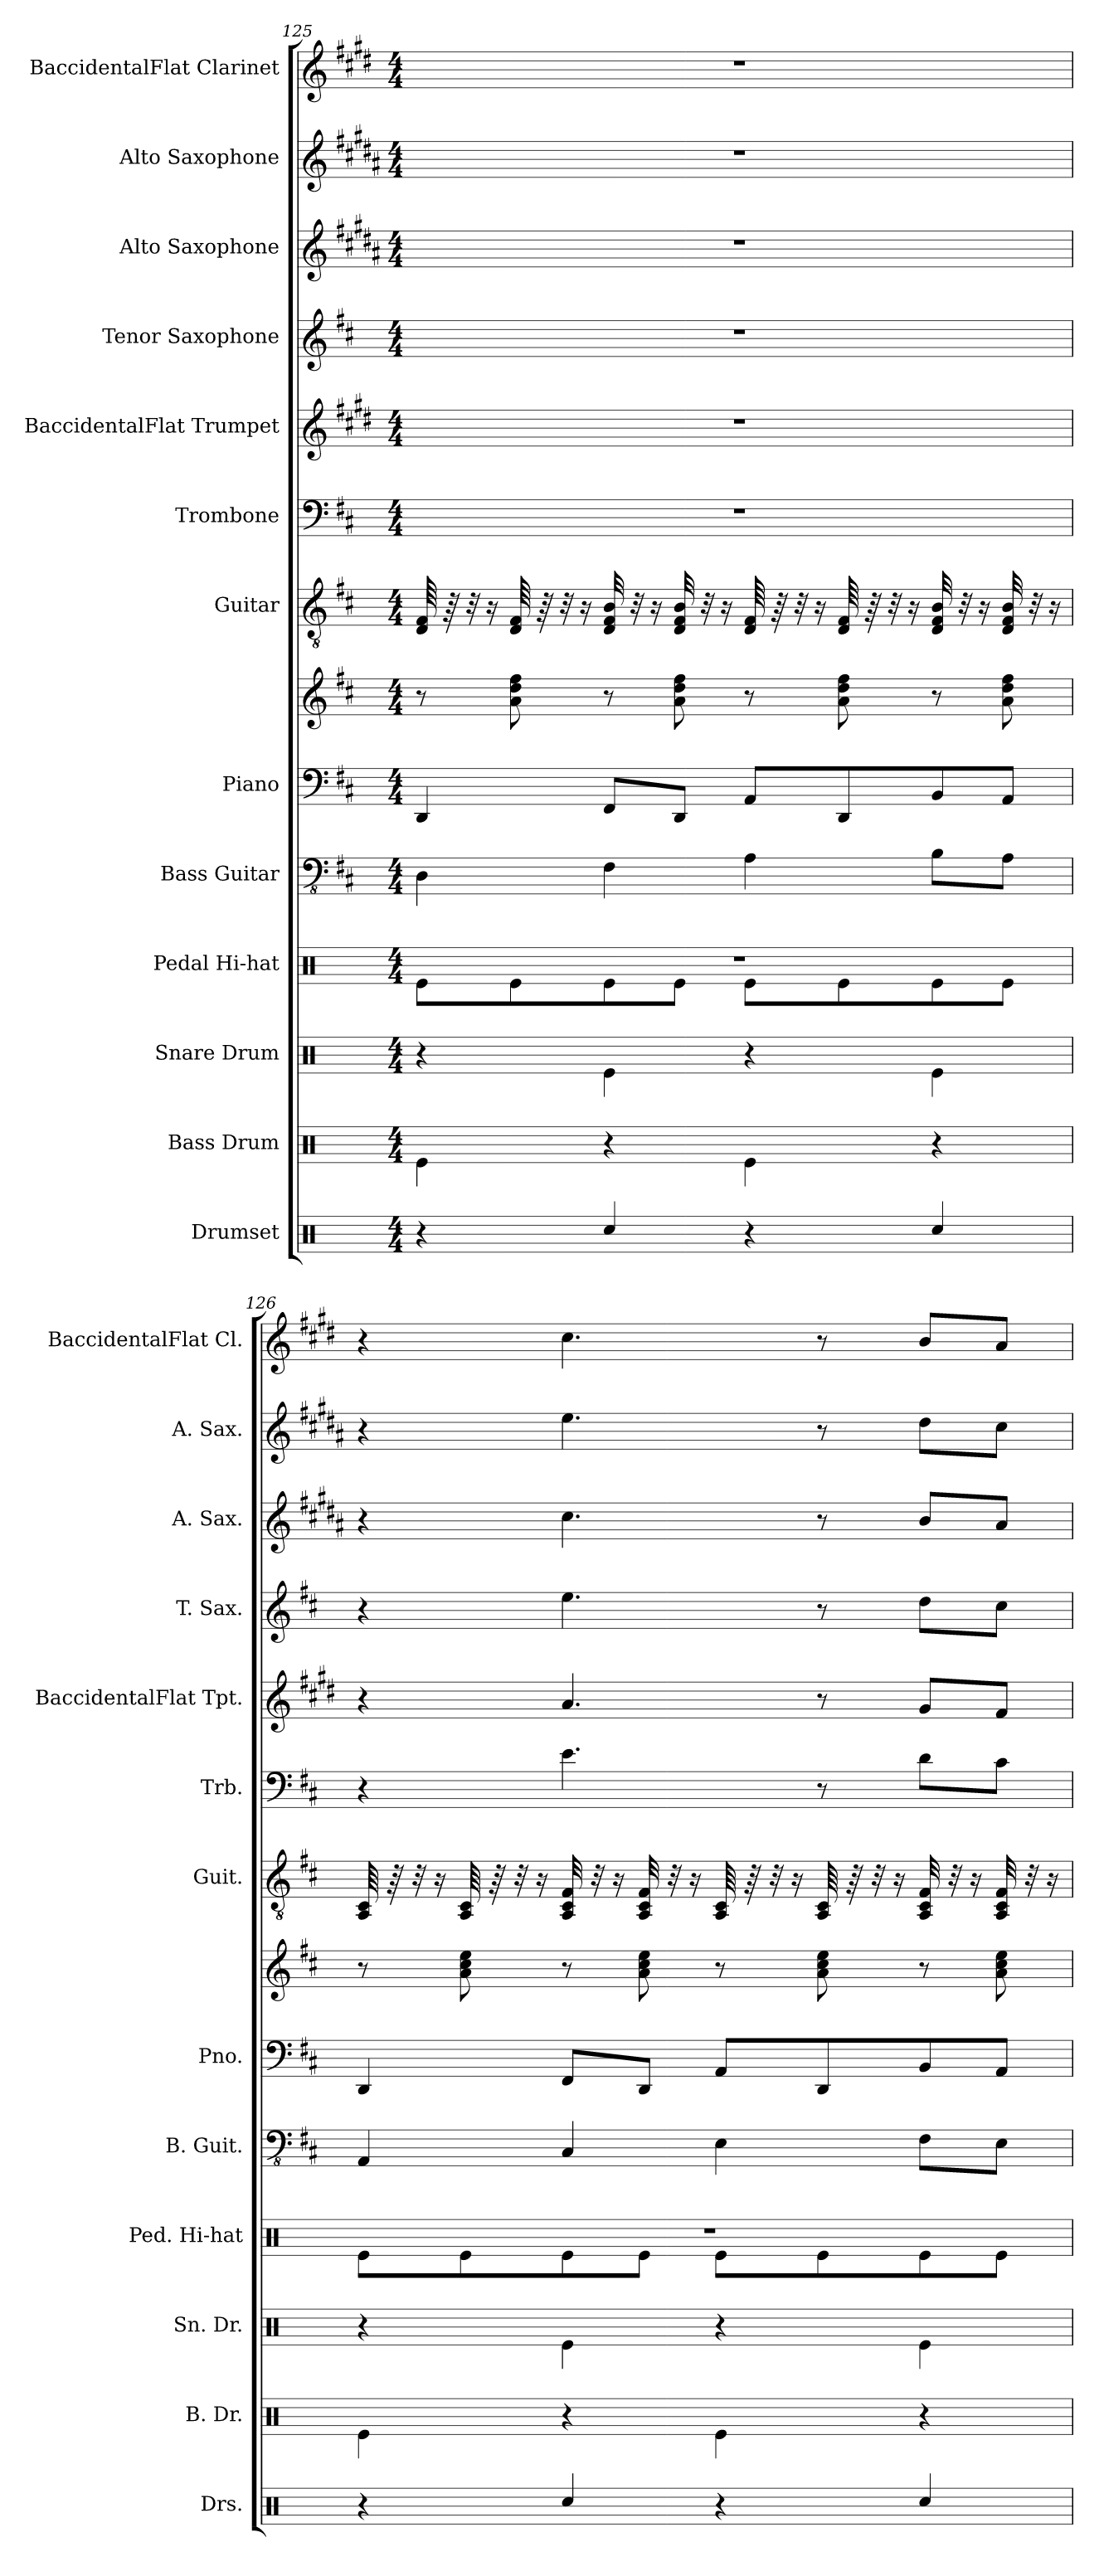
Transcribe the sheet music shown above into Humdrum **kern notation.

**kern	**kern	**kern	**kern	**kern	**kern	**kern	**kern	**kern	**kern	**kern	**kern	**kern	**kern
*part13	*part12	*part11	*part10	*part9	*part8	*part8	*part7	*part6	*part5	*part4	*part3	*part2	*part1
*staff14	*staff13	*staff12	*staff11	*staff10	*staff9	*staff8	*staff7	*staff6	*staff5	*staff4	*staff3	*staff2	*staff1
*I"Drumset	*I"Bass Drum	*I"Snare Drum	*I"Pedal Hi-hat	*I"Bass Guitar	*I"Piano	*	*I"Guitar	*I"Trombone	*I"BaccidentalFlat Trumpet	*I"Tenor Saxophone	*I"Alto Saxophone	*I"Alto Saxophone	*I"BaccidentalFlat Clarinet
*I'Drs.	*I'B. Dr.	*I'Sn. Dr.	*I'Ped. Hi-hat	*I'B. Guit.	*I'Pno.	*	*I'Guit.	*I'Trb.	*I'BaccidentalFlat Tpt.	*I'T. Sax.	*I'A. Sax.	*I'A. Sax.	*I'BaccidentalFlat Cl.
!!LO:PB:g=z
*clefX	*clefX	*clefX	*clefX	*clefFv4	*clefF4	*clefG2	*clefGv2	*clefF4	*clefG2	*clefG2	*clefG2	*clefG2	*clefG2
*	*	*	*	*	*	*	*	*	*ITrd1c2	*ITrd8c14	*ITrd5c9	*ITrd5c9	*ITrd1c2
*k[]	*k[]	*k[]	*k[]	*k[f#c#]	*k[f#c#]	*k[f#c#]	*k[f#c#]	*k[f#c#]	*k[f#c#]	*k[f#c#]	*k[f#c#]	*k[f#c#]	*k[f#c#]
*M4/4	*M4/4	*M4/4	*M4/4	*M4/4	*M4/4	*M4/4	*M4/4	*M4/4	*M4/4	*M4/4	*M4/4	*M4/4	*M4/4
=125	=125	=125	=125	=125	=125	=125	=125	=125	=125	=125	=125	=125	=125
*	*	*	*^	*	*	*	*	*	*	*	*	*	*
4r	4Re\	4r	1r	8Re\L	4DD\	4DD/	8r	64D/ 64F#/	1r	1r	1r	1r	1r	1r
.	.	.	.	.	.	.	.	64r	.	.	.	.	.	.
.	.	.	.	.	.	.	.	32r	.	.	.	.	.	.
.	.	.	.	.	.	.	.	16r	.	.	.	.	.	.
.	.	.	.	8Re\	.	.	8a\ 8dd\ 8ff#\	64D/ 64F#/	.	.	.	.	.	.
.	.	.	.	.	.	.	.	64r	.	.	.	.	.	.
.	.	.	.	.	.	.	.	32r	.	.	.	.	.	.
.	.	.	.	.	.	.	.	16r	.	.	.	.	.	.
4Rcc/	4r	4Re\	.	8Re\	4FF#\	8FF#/L	8r	32D/ 32F#/ 32B/	.	.	.	.	.	.
.	.	.	.	.	.	.	.	32r	.	.	.	.	.	.
.	.	.	.	.	.	.	.	16r	.	.	.	.	.	.
.	.	.	.	8Re\J	.	8DD/J	8a\ 8dd\ 8ff#\	32D/ 32F#/ 32B/	.	.	.	.	.	.
.	.	.	.	.	.	.	.	32r	.	.	.	.	.	.
.	.	.	.	.	.	.	.	16r	.	.	.	.	.	.
4r	4Re\	4r	.	8Re\L	4AA\	8AA/L	8r	64D/ 64F#/	.	.	.	.	.	.
.	.	.	.	.	.	.	.	64r	.	.	.	.	.	.
.	.	.	.	.	.	.	.	32r	.	.	.	.	.	.
.	.	.	.	.	.	.	.	16r	.	.	.	.	.	.
.	.	.	.	8Re\	.	8DD/	8a\ 8dd\ 8ff#\	64D/ 64F#/	.	.	.	.	.	.
.	.	.	.	.	.	.	.	64r	.	.	.	.	.	.
.	.	.	.	.	.	.	.	32r	.	.	.	.	.	.
.	.	.	.	.	.	.	.	16r	.	.	.	.	.	.
4Rcc/	4r	4Re\	.	8Re\	8BB\L	8BB/	8r	32D/ 32F#/ 32B/	.	.	.	.	.	.
.	.	.	.	.	.	.	.	32r	.	.	.	.	.	.
.	.	.	.	.	.	.	.	16r	.	.	.	.	.	.
.	.	.	.	8Re\J	8AA\J	8AA/J	8a\ 8dd\ 8ff#\	32D/ 32F#/ 32B/	.	.	.	.	.	.
.	.	.	.	.	.	.	.	32r	.	.	.	.	.	.
.	.	.	.	.	.	.	.	16r	.	.	.	.	.	.
!!LO:PB:g=z
=126	=126	=126	=126	=126	=126	=126	=126	=126	=126	=126	=126	=126	=126	=126
4r	4Re\	4r	1r	8Re\L	4AAA/	4DD/	8r	64AA/ 64C#/	4r	4r	4r	4r	4r	4r
.	.	.	.	.	.	.	.	64r	.	.	.	.	.	.
.	.	.	.	.	.	.	.	32r	.	.	.	.	.	.
.	.	.	.	.	.	.	.	16r	.	.	.	.	.	.
.	.	.	.	8Re\	.	.	8a\ 8cc#\ 8ee\	64AA/ 64C#/	.	.	.	.	.	.
.	.	.	.	.	.	.	.	64r	.	.	.	.	.	.
.	.	.	.	.	.	.	.	32r	.	.	.	.	.	.
.	.	.	.	.	.	.	.	16r	.	.	.	.	.	.
4Rcc/	4r	4Re\	.	8Re\	4CC#/	8FF#/L	8r	32AA/ 32C#/ 32F#/	4.e\	4.g/	4.e\	4.e\	4.g\	4.b\
.	.	.	.	.	.	.	.	32r	.	.	.	.	.	.
.	.	.	.	.	.	.	.	16r	.	.	.	.	.	.
.	.	.	.	8Re\J	.	8DD/J	8a\ 8cc#\ 8ee\	32AA/ 32C#/ 32F#/	.	.	.	.	.	.
.	.	.	.	.	.	.	.	32r	.	.	.	.	.	.
.	.	.	.	.	.	.	.	16r	.	.	.	.	.	.
4r	4Re\	4r	.	8Re\L	4EE\	8AA/L	8r	64AA/ 64C#/	.	.	.	.	.	.
.	.	.	.	.	.	.	.	64r	.	.	.	.	.	.
.	.	.	.	.	.	.	.	32r	.	.	.	.	.	.
.	.	.	.	.	.	.	.	16r	.	.	.	.	.	.
.	.	.	.	8Re\	.	8DD/	8a\ 8cc#\ 8ee\	64AA/ 64C#/	8r	8r	8r	8r	8r	8r
.	.	.	.	.	.	.	.	64r	.	.	.	.	.	.
.	.	.	.	.	.	.	.	32r	.	.	.	.	.	.
.	.	.	.	.	.	.	.	16r	.	.	.	.	.	.
4Rcc/	4r	4Re\	.	8Re\	8FF#\L	8BB/	8r	32AA/ 32C#/ 32F#/	8d\L	8f#/L	8d\L	8d/L	8f#\L	8a/L
.	.	.	.	.	.	.	.	32r	.	.	.	.	.	.
.	.	.	.	.	.	.	.	16r	.	.	.	.	.	.
.	.	.	.	8Re\J	8EE\J	8AA/J	8a\ 8cc#\ 8ee\	32AA/ 32C#/ 32F#/	8c#\J	8e/J	8c#\J	8c#/J	8e\J	8g/J
.	.	.	.	.	.	.	.	32r	.	.	.	.	.	.
.	.	.	.	.	.	.	.	16r	.	.	.	.	.	.
*	*	*	*v	*v	*	*	*	*	*	*	*	*	*	*
=	=	=	=	=	=	=	=	=	=	=	=	=	=
*-	*-	*-	*-	*-	*-	*-	*-	*-	*-	*-	*-	*-	*-
